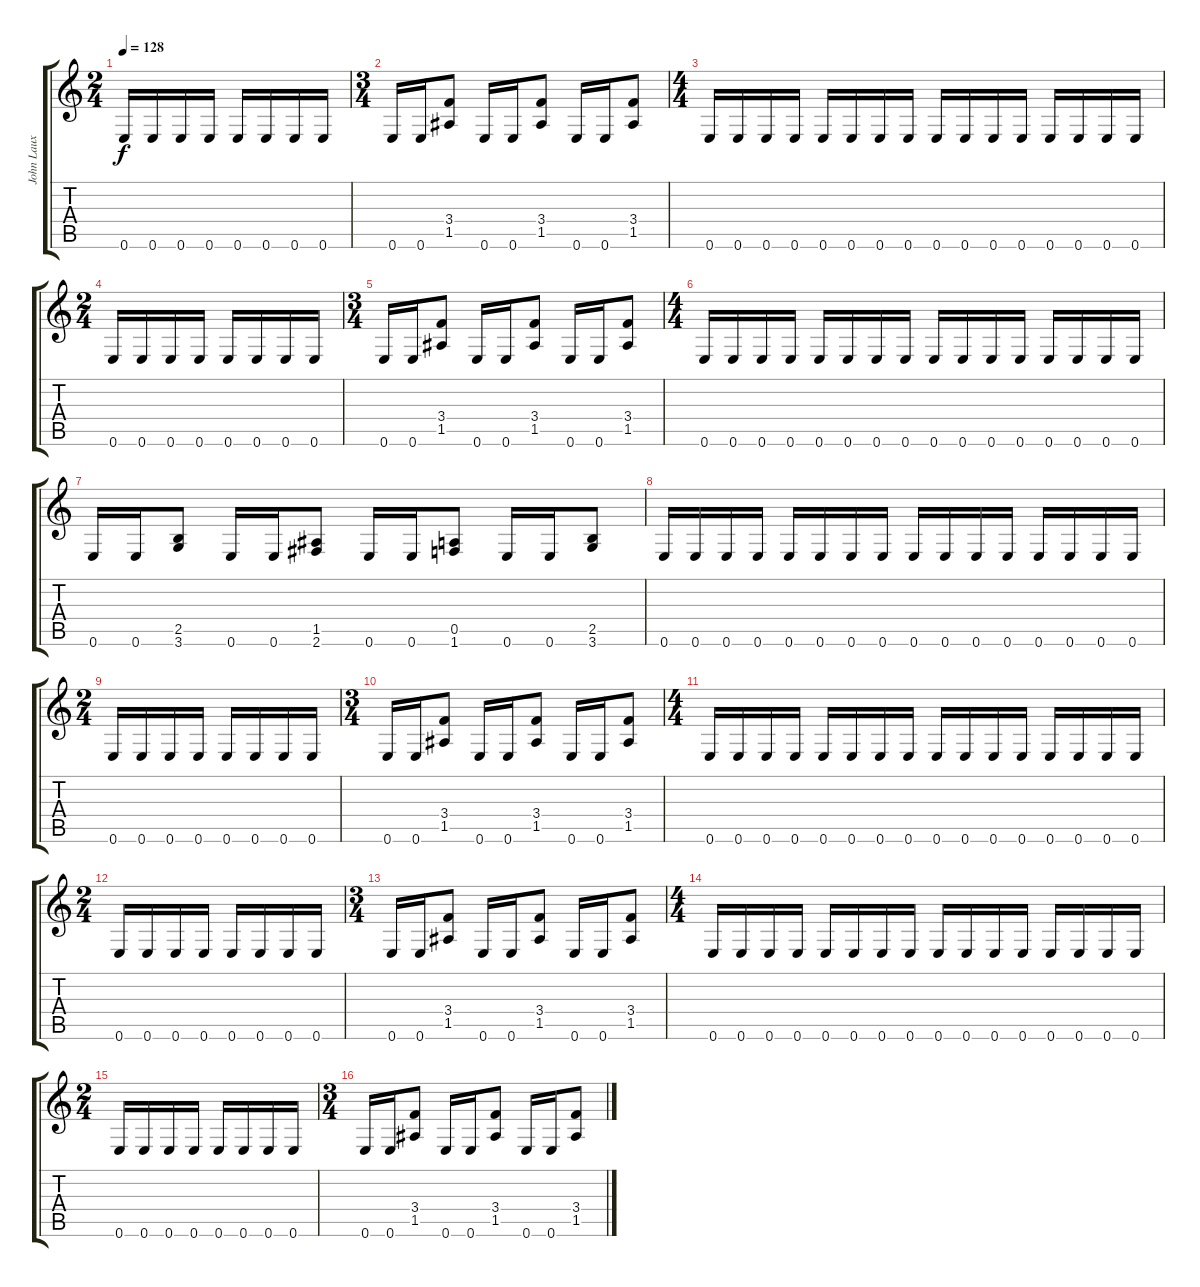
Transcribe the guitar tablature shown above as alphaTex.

\track ("John Laux" "John Laux") {instrument distortionguitar}
\staff {score tabs}
\tuning (E4 B3 G3 D3 A2 E2) {hide}
\ts (2 4)
\tempo 128
\clef g2
\ks c
0.6.16{dy f} 0.6.16 0.6.16 0.6.16 0.6.16 0.6.16 0.6.16 0.6.16 |
\ts (3 4)
0.6.16 0.6.16 (3.4 1.5).8 0.6.16 0.6.16 (3.4 1.5).8 0.6.16 0.6.16 (3.4 1.5).8 |
\ts (4 4)
0.6.16 0.6.16 0.6.16 0.6.16 0.6.16 0.6.16 0.6.16 0.6.16 0.6.16 0.6.16 0.6.16 0.6.16 0.6.16 0.6.16 0.6.16 0.6.16 |
\ts (2 4)
0.6.16 0.6.16 0.6.16 0.6.16 0.6.16 0.6.16 0.6.16 0.6.16 |
\ts (3 4)
0.6.16 0.6.16 (3.4 1.5).8 0.6.16 0.6.16 (3.4 1.5).8 0.6.16 0.6.16 (3.4 1.5).8 |
\ts (4 4)
0.6.16 0.6.16 0.6.16 0.6.16 0.6.16 0.6.16 0.6.16 0.6.16 0.6.16 0.6.16 0.6.16 0.6.16 0.6.16 0.6.16 0.6.16 0.6.16 |
0.6.16 0.6.16 (2.5 3.6).8 0.6.16 0.6.16 (1.5 2.6).8 0.6.16 0.6.16 (0.5 1.6).8 0.6.16 0.6.16 (2.5 3.6).8 |
0.6.16 0.6.16 0.6.16 0.6.16 0.6.16 0.6.16 0.6.16 0.6.16 0.6.16 0.6.16 0.6.16 0.6.16 0.6.16 0.6.16 0.6.16 0.6.16 |
\ts (2 4)
0.6.16 0.6.16 0.6.16 0.6.16 0.6.16 0.6.16 0.6.16 0.6.16 |
\ts (3 4)
0.6.16 0.6.16 (3.4 1.5).8 0.6.16 0.6.16 (3.4 1.5).8 0.6.16 0.6.16 (3.4 1.5).8 |
\ts (4 4)
0.6.16 0.6.16 0.6.16 0.6.16 0.6.16 0.6.16 0.6.16 0.6.16 0.6.16 0.6.16 0.6.16 0.6.16 0.6.16 0.6.16 0.6.16 0.6.16 |
\ts (2 4)
0.6.16 0.6.16 0.6.16 0.6.16 0.6.16 0.6.16 0.6.16 0.6.16 |
\ts (3 4)
0.6.16 0.6.16 (3.4 1.5).8 0.6.16 0.6.16 (3.4 1.5).8 0.6.16 0.6.16 (3.4 1.5).8 |
\ts (4 4)
0.6.16 0.6.16 0.6.16 0.6.16 0.6.16 0.6.16 0.6.16 0.6.16 0.6.16 0.6.16 0.6.16 0.6.16 0.6.16 0.6.16 0.6.16 0.6.16 |
\ts (2 4)
0.6.16 0.6.16 0.6.16 0.6.16 0.6.16 0.6.16 0.6.16 0.6.16 |
\ts (3 4)
0.6.16 0.6.16 (3.4 1.5).8 0.6.16 0.6.16 (3.4 1.5).8 0.6.16 0.6.16 (3.4 1.5).8
